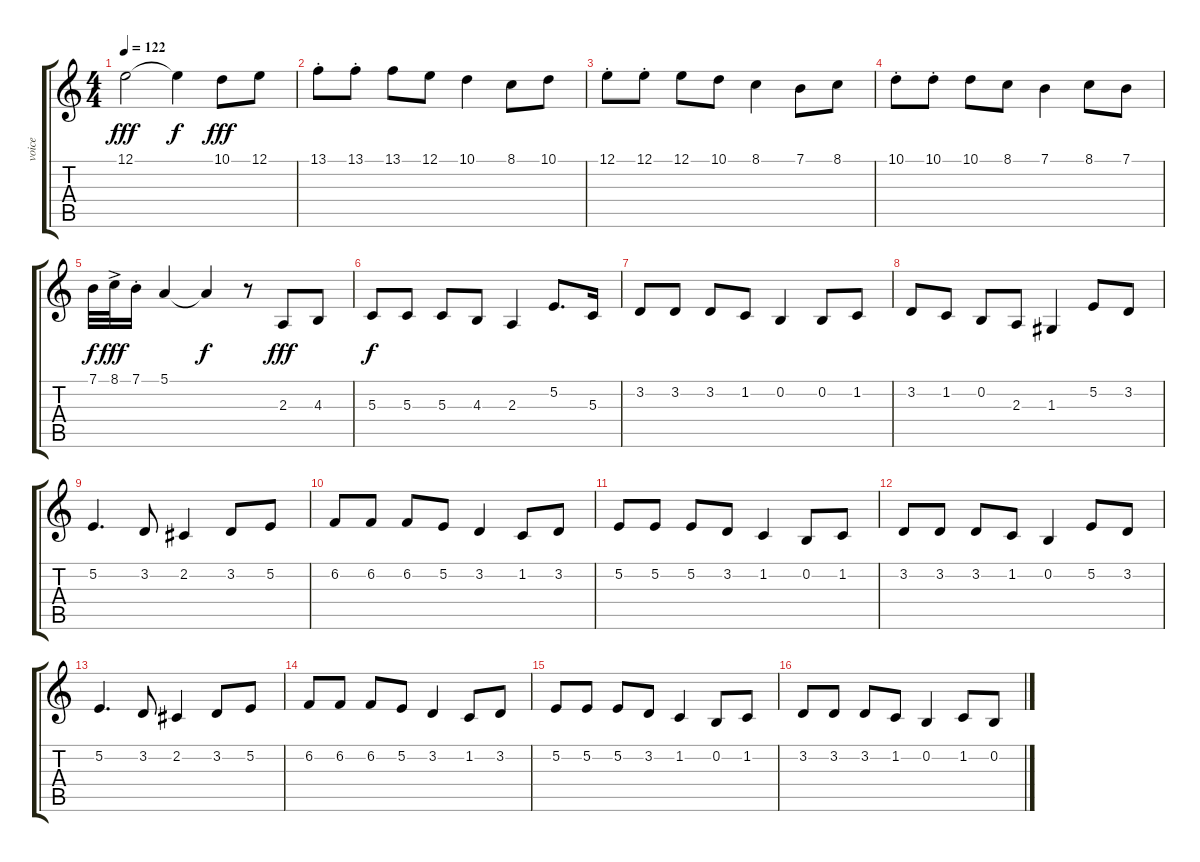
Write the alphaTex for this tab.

\track ("voice" "voice") {instrument accordion}
\staff {score tabs}
\tuning (E4 B3 G3 D3 A2 E2) {hide}
\ts (4 4)
\tempo 122
\clef g2
\ks c
12.1.2{dy fff} 12.1{t}.4{dy f} 10.1.8{dy fff} 12.1.8 |
13.1{st}.8 13.1{st}.8 13.1.8 12.1.8 10.1.4 8.1.8 10.1.8 |
12.1{st}.8 12.1{st}.8 12.1.8 10.1.8 8.1.4 7.1.8 8.1.8 |
10.1{st}.8 10.1{st}.8 10.1.8 8.1.8 7.1.4 8.1.8 7.1.8 |
7.1.32{dy f} 8.1{ac}.32{dy fff} 7.1{st}.16 5.1.4 5.1{t}.4{dy f} r.8 2.3.8{dy fff} 4.3.8 |
5.3.8{dy f} 5.3.8 5.3.8 4.3.8 2.3.4 5.2.8{d} 5.3.16 |
3.2.8 3.2.8 3.2.8 1.2.8 0.2.4 0.2.8 1.2.8 |
3.2.8 1.2.8 0.2.8 2.3.8 1.3.4 5.2.8 3.2.8 |
5.2.4{d} 3.2.8 2.2.4 3.2.8 5.2.8 |
6.2.8 6.2.8 6.2.8 5.2.8 3.2.4 1.2.8 3.2.8 |
5.2.8 5.2.8 5.2.8 3.2.8 1.2.4 0.2.8 1.2.8 |
3.2.8 3.2.8 3.2.8 1.2.8 0.2.4 5.2.8 3.2.8 |
5.2.4{d} 3.2.8 2.2.4 3.2.8 5.2.8 |
6.2.8 6.2.8 6.2.8 5.2.8 3.2.4 1.2.8 3.2.8 |
5.2.8 5.2.8 5.2.8 3.2.8 1.2.4 0.2.8 1.2.8 |
3.2.8 3.2.8 3.2.8 1.2.8 0.2.4 1.2.8 0.2.8
